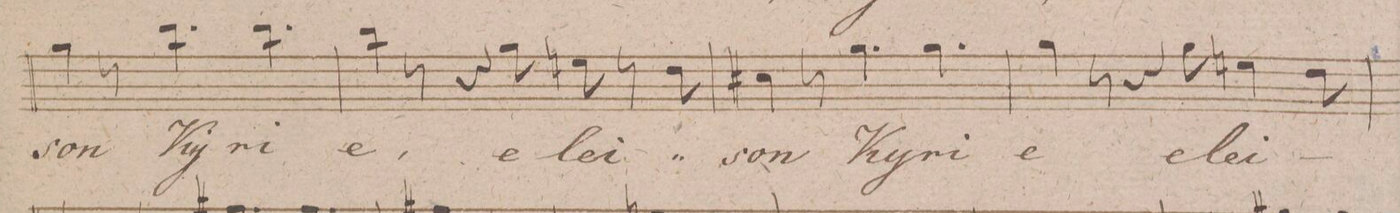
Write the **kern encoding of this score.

**kern	**dynam	**text
*I"Alto.	*	*
*clefC3	*	*
*k[f#]	*	*
*M9/8	*	*
4a\	.	-son,
8r	.	.
4.cc\	.	Ky-
4.cc\	.	-ri-
=77	=77	=77
4cc\	.	-e,
8r	.	.
4r	.	.
8a\	.	e-
8fn\	.	-lei-
8r	.	.
8e\	.	.
=78	=78	=78
4d#X\	.	-son
8r	.	.
4.a\	.	Ky-
4.a\	.	-ri-
=79	=79	=79
4a\	.	-e
8r	.	.
4r	.	.
8a\	.	e-
4fn\	.	-lei-
8e\	.	.
=80	=80	=80
*-	*-	*-
